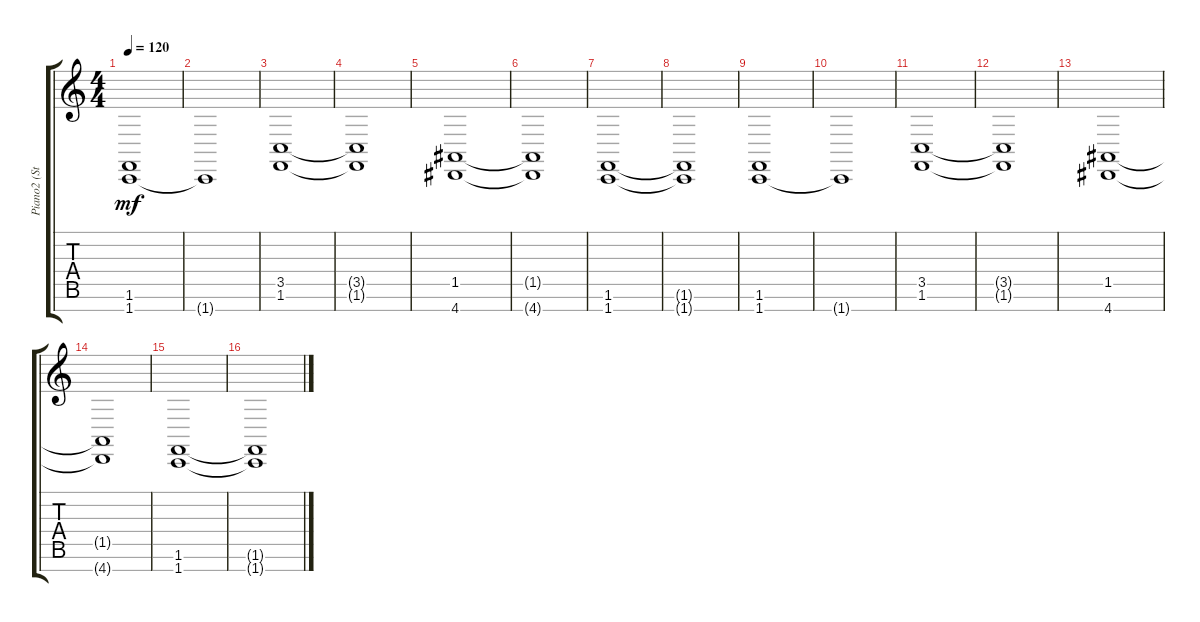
\track ("Piano2 (Staff 1)" "Piano2 (St") {instrument acousticgrandpiano}
\staff {score tabs}
\tuning (E4 B3 G3 D3 A2 E2 B1) {hide}
\ts (4 4)
\tempo 120
\clef g2
\ks c
(1.6 1.7).1{dy mf} |
1.7{t}.1 |
(3.5 1.6).1 |
(3.5{t} 1.6{t}).1 |
(1.5 4.7).1 |
(1.5{t} 4.7{t}).1 |
(1.6 1.7).1 |
(1.6{t} 1.7{t}).1 |
(1.6 1.7).1 |
1.7{t}.1 |
(3.5 1.6).1 |
(3.5{t} 1.6{t}).1 |
(1.5 4.7).1 |
(1.5{t} 4.7{t}).1 |
(1.6 1.7).1 |
(1.6{t} 1.7{t}).1
